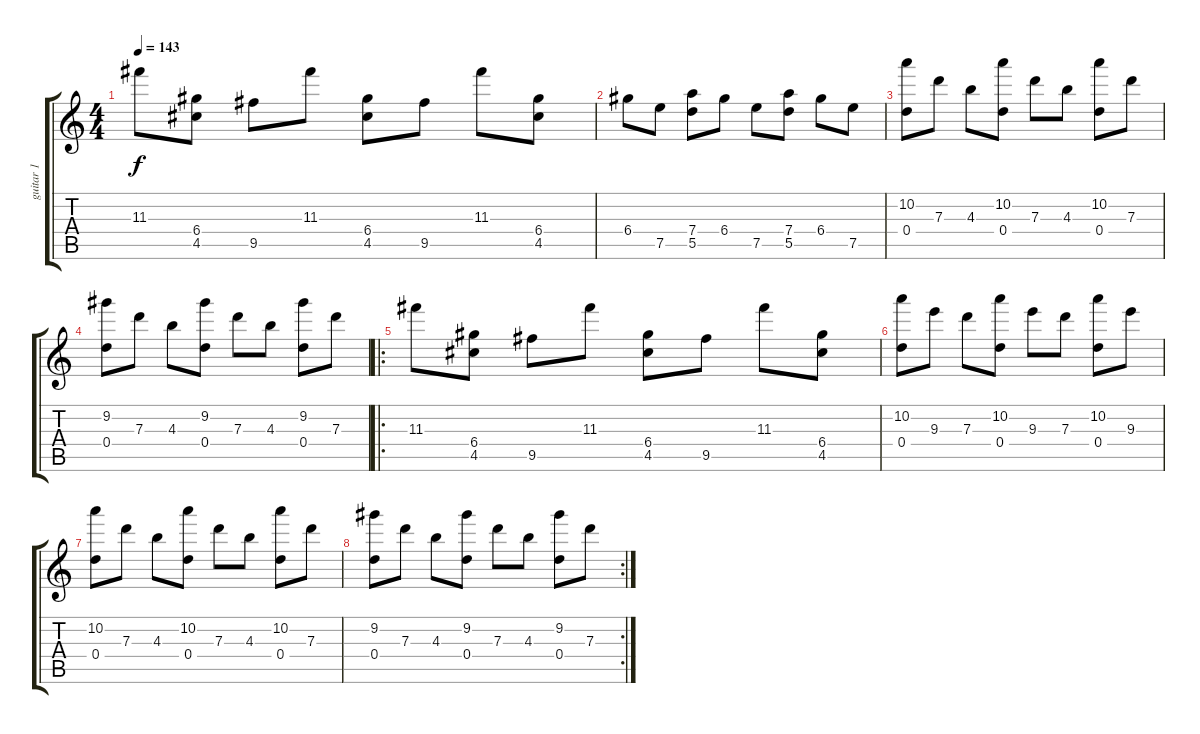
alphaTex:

\track ("guitar 1" "guitar 1") {instrument distortionguitar}
\staff {score tabs}
\tuning (E5 B4 G4 D4 A3 E3) {hide}
\ts (4 4)
\tempo 143
\clef g2
\ks c
11.3.8{dy f instrument distortionguitar} (6.4 4.5).8 9.5.8 11.3.8 (6.4 4.5).8 9.5.8 11.3.8 (6.4 4.5).8 |
6.4.8 7.5.8 (7.4 5.5).8 6.4.8 7.5.8 (7.4 5.5).8 6.4.8 7.5.8 |
(10.2 0.4).8 7.3.8 4.3.8 (10.2 0.4).8 7.3.8 4.3.8 (10.2 0.4).8 7.3.8 |
(9.2 0.4).8 7.3.8 4.3.8 (9.2 0.4).8 7.3.8 4.3.8 (9.2 0.4).8 7.3.8 |
\ro
11.3.8 (6.4 4.5).8 9.5.8 11.3.8 (6.4 4.5).8 9.5.8 11.3.8 (6.4 4.5).8 |
(10.2 0.4).8 9.3.8 7.3.8 (10.2 0.4).8 9.3.8 7.3.8 (10.2 0.4).8 9.3.8 |
(10.2 0.4).8 7.3.8 4.3.8 (10.2 0.4).8 7.3.8 4.3.8 (10.2 0.4).8 7.3.8 |
\rc 2
(9.2 0.4).8 7.3.8 4.3.8 (9.2 0.4).8 7.3.8 4.3.8 (9.2 0.4).8 7.3.8
